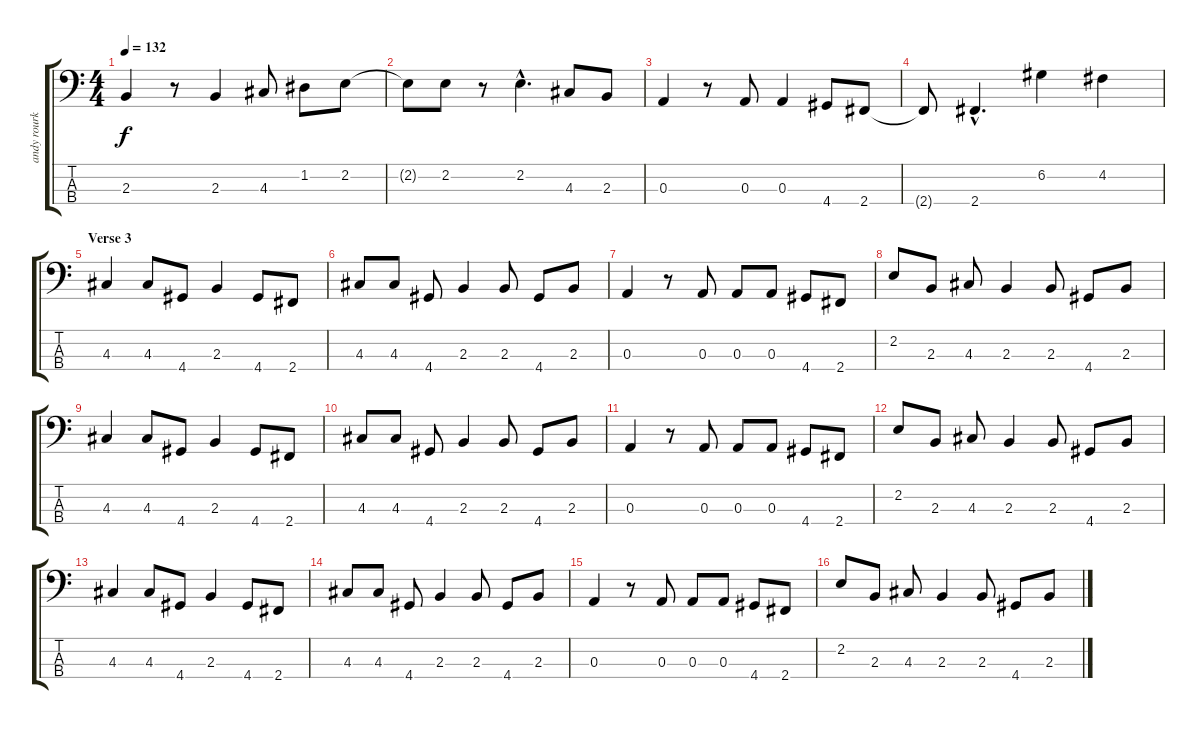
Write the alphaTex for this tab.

\track ("andy rourke" "andy rourk") {instrument electricbasspick}
\staff {score tabs}
\tuning (G2 D2 A1 E1) {hide}
\ts (4 4)
\tempo 132
\clef f4
\ks c
2.3.4{dy f} r.8 2.3.4 4.3.8 1.2.8 2.2.8 |
2.2{t}.8 2.2.8 r.8 2.2{hac}.4{d} 4.3.8 2.3.8 |
0.3.4 r.8 0.3.8 0.3.4 4.4.8 2.4.8 |
2.4{t}.8 2.4{hac}.4{d} 6.2.4 4.2.4 |
\section ("" "Verse 3")
4.3.4 4.3.8 4.4.8 2.3.4 4.4.8 2.4.8 |
4.3.8 4.3.8 4.4.8 2.3.4 2.3.8 4.4.8 2.3.8 |
0.3.4 r.8 0.3.8 0.3.8 0.3.8 4.4.8 2.4.8 |
2.2.8 2.3.8 4.3.8 2.3.4 2.3.8 4.4.8 2.3.8 |
4.3.4 4.3.8 4.4.8 2.3.4 4.4.8 2.4.8 |
4.3.8 4.3.8 4.4.8 2.3.4 2.3.8 4.4.8 2.3.8 |
0.3.4 r.8 0.3.8 0.3.8 0.3.8 4.4.8 2.4.8 |
2.2.8 2.3.8 4.3.8 2.3.4 2.3.8 4.4.8 2.3.8 |
4.3.4 4.3.8 4.4.8 2.3.4 4.4.8 2.4.8 |
4.3.8 4.3.8 4.4.8 2.3.4 2.3.8 4.4.8 2.3.8 |
0.3.4 r.8 0.3.8 0.3.8 0.3.8 4.4.8 2.4.8 |
2.2.8 2.3.8 4.3.8 2.3.4 2.3.8 4.4.8 2.3.8
